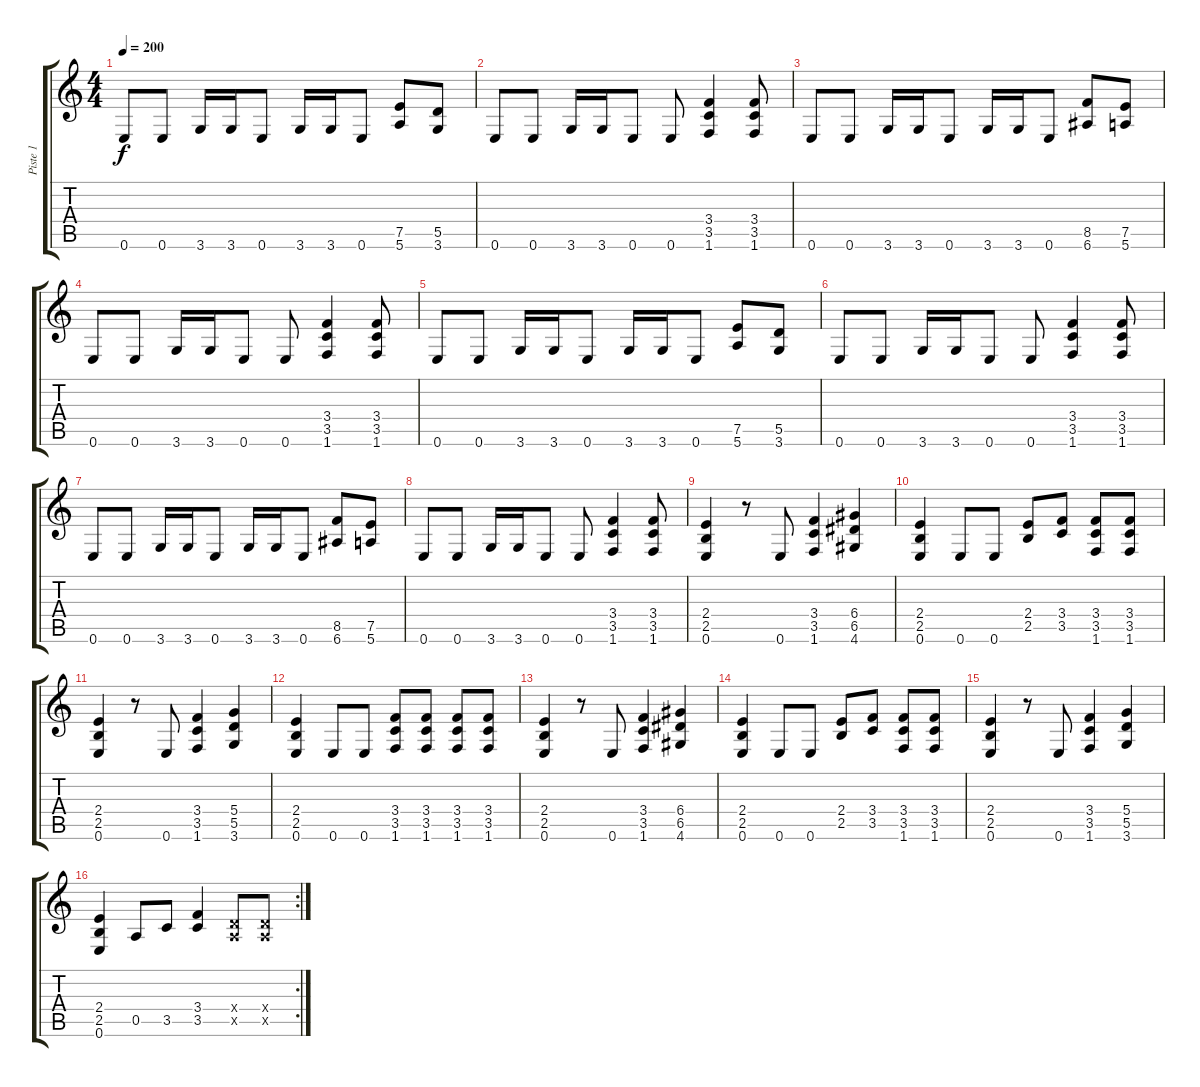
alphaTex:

\track ("Piste 1" "Piste 1") {instrument distortionguitar}
\staff {score tabs}
\tuning (E4 B3 G3 D3 A2 E2) {hide}
\ts (4 4)
\tempo 200
\clef g2
\ks c
0.6.8{dy f} 0.6.8 3.6.16 3.6.16 0.6.8 3.6.16 3.6.16 0.6.8 (7.5 5.6).8 (5.5 3.6).8 |
0.6.8 0.6.8 3.6.16 3.6.16 0.6.8 0.6.8 (3.4 3.5 1.6).4 (3.4 3.5 1.6).8 |
0.6.8 0.6.8 3.6.16 3.6.16 0.6.8 3.6.16 3.6.16 0.6.8 (8.5 6.6).8 (7.5 5.6).8 |
0.6.8 0.6.8 3.6.16 3.6.16 0.6.8 0.6.8 (3.4 3.5 1.6).4 (3.4 3.5 1.6).8 |
0.6.8 0.6.8 3.6.16 3.6.16 0.6.8 3.6.16 3.6.16 0.6.8 (7.5 5.6).8 (5.5 3.6).8 |
0.6.8 0.6.8 3.6.16 3.6.16 0.6.8 0.6.8 (3.4 3.5 1.6).4 (3.4 3.5 1.6).8 |
0.6.8 0.6.8 3.6.16 3.6.16 0.6.8 3.6.16 3.6.16 0.6.8 (8.5 6.6).8 (7.5 5.6).8 |
0.6.8 0.6.8 3.6.16 3.6.16 0.6.8 0.6.8 (3.4 3.5 1.6).4 (3.4 3.5 1.6).8 |
(2.4 2.5 0.6).4 r.8 0.6.8 (3.4 3.5 1.6).4 (6.4 6.5 4.6).4 |
(2.4 2.5 0.6).4 0.6.8 0.6.8 (2.4 2.5).8 (3.4 3.5).8 (3.4 3.5 1.6).8 (3.4 3.5 1.6).8 |
(2.4 2.5 0.6).4 r.8 0.6.8 (3.4 3.5 1.6).4 (5.4 5.5 3.6).4 |
(2.4 2.5 0.6).4 0.6.8 0.6.8 (3.4 3.5 1.6).8 (3.4 3.5 1.6).8 (3.4 3.5 1.6).8 (3.4 3.5 1.6).8 |
(2.4 2.5 0.6).4 r.8 0.6.8 (3.4 3.5 1.6).4 (6.4 6.5 4.6).4 |
(2.4 2.5 0.6).4 0.6.8 0.6.8 (2.4 2.5).8 (3.4 3.5).8 (3.4 3.5 1.6).8 (3.4 3.5 1.6).8 |
(2.4 2.5 0.6).4 r.8 0.6.8 (3.4 3.5 1.6).4 (5.4 5.5 3.6).4 |
\rc 2
(2.4 2.5 0.6).4 0.5.8 3.5.8 (3.4 3.5).4 (0.4{x} 0.5{x}).8 (0.4{x} 0.5{x}).8
